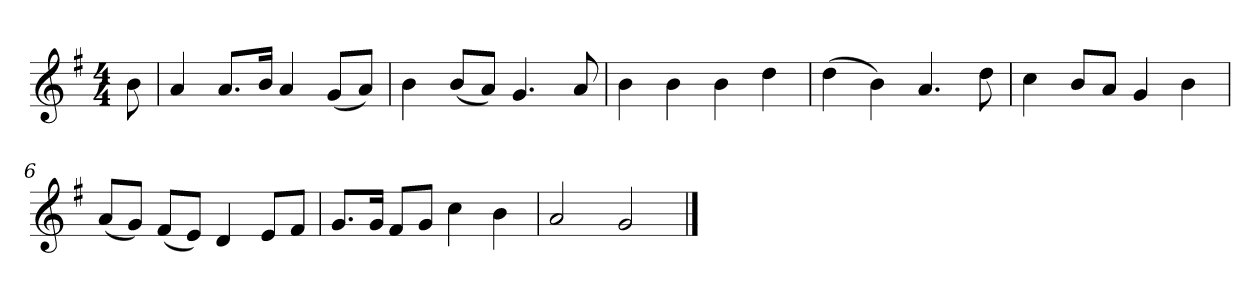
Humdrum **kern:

**kern
*part1
*staff1
*k[f#]
*M4/4
*MM120
=
8b
=1
4a
8.aL
16bJk
4a
(8gL
8aJ)
=2
4b
(8bL
8aJ)
4.g
8a
=3
4b
4b
4b
4dd
=4
(4dd
4b)
4.a
8dd
=5
4cc
8bL
8aJ
4g
4b
=6
(8aL
8gJ)
(8f#L
8eJ)
4d
8eL
8f#J
=7
8.gL
16gJk
8f#L
8gJ
4cc
4b
=8
2a
2g
==
*-
